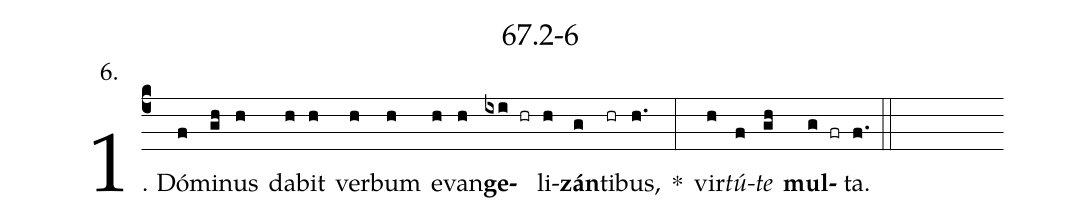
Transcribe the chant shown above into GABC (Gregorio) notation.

name: 67.2-6;
annotation: 6.;
%%
(c4)1. Dó(f)mi(gh)nus(h) da(h)bit(h) ver(h)bum(h) e(h)van(h)<b>ge</b>(ixi hr)li(h)<b>zán</b>(g)ti(hr)bus,(h.) *(:) vir(h)<i>tú</i>(f)<i>te</i>(gh) <b>mul</b>(g fr)ta.(f.) (::)


%E(h) u(h) o(f) u(gh) a(g) e.(f.) (::)
